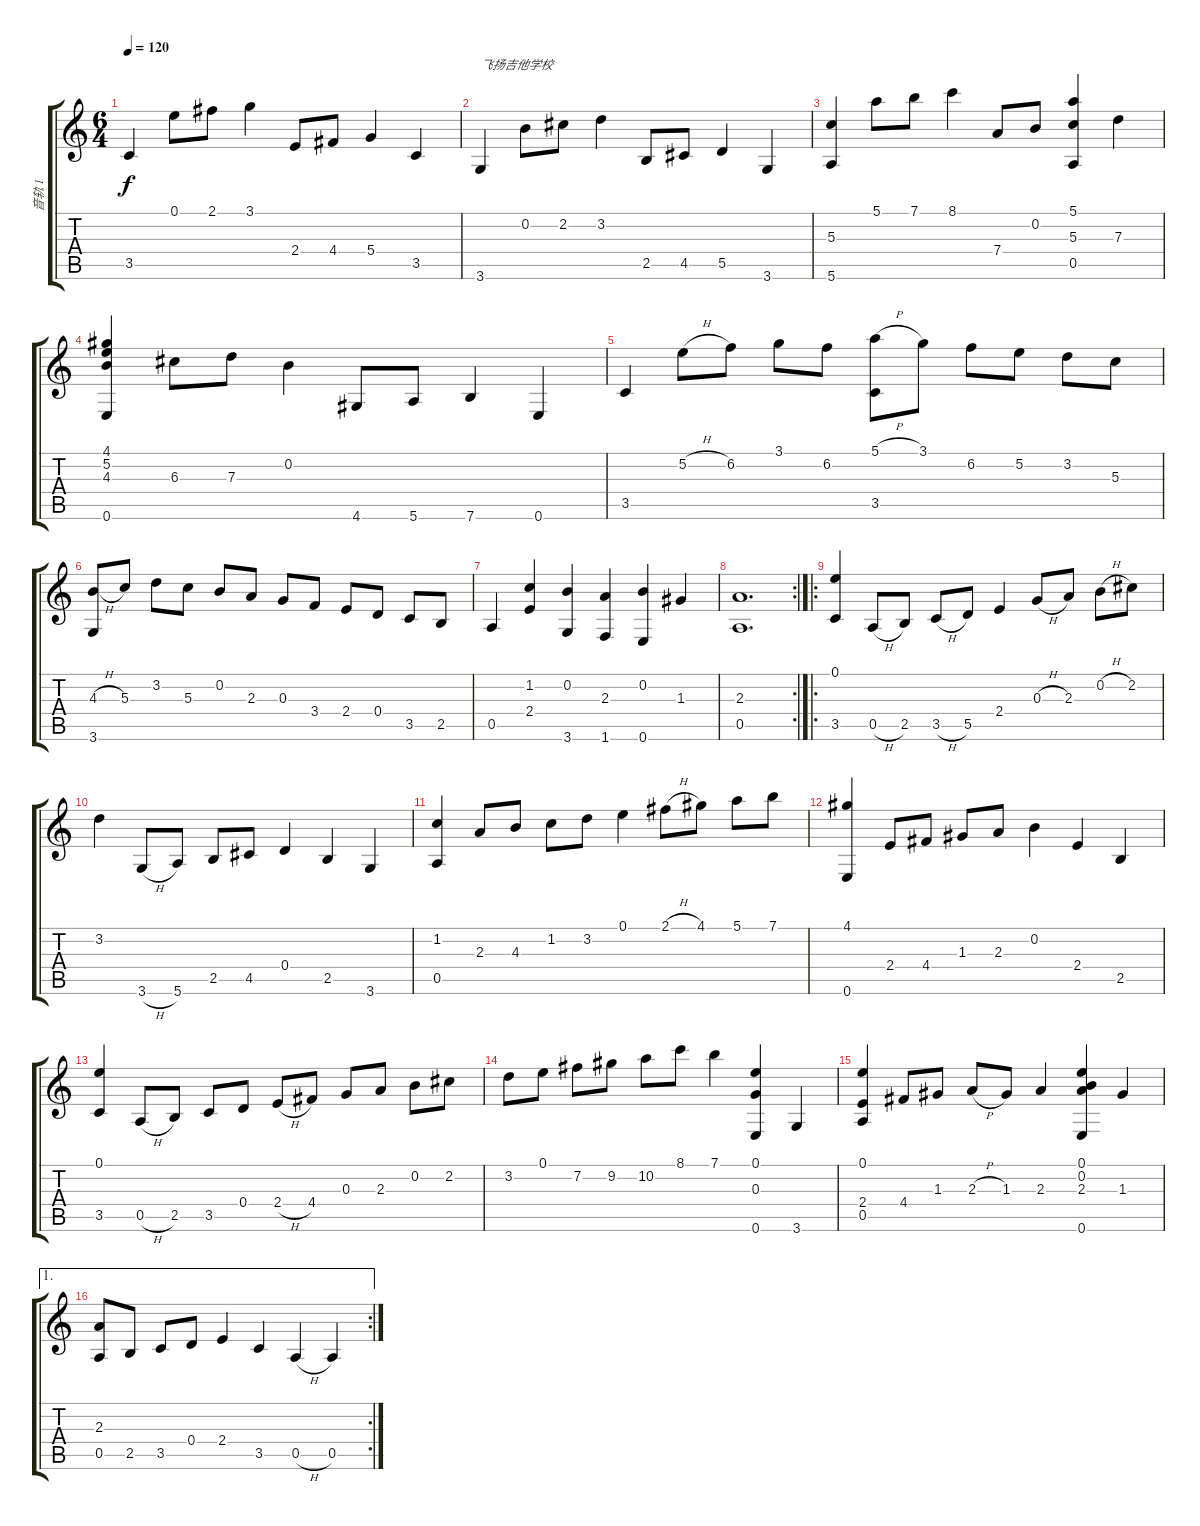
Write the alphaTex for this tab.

\track ("音轨 1" "音轨 1") {instrument acousticguitarsteel}
\staff {score tabs}
\tuning (E4 B3 G3 D3 A2 E2) {hide}
\ts (6 4)
\tempo 120
\clef g2
\ks c
3.5.4{dy f} 0.1.8 2.1.8 3.1.4 2.4.8 4.4.8 5.4.4 3.5.4 |
3.6.4{txt "飞扬吉他学校"} 0.2.8 2.2.8 3.2.4 2.5.8 4.5.8 5.5.4 3.6.4 |
(5.3 5.6).4{txt " "} 5.1.8 7.1.8 8.1.4 7.4.8 0.2.8 (5.1 5.3 0.5).4 7.3.4 |
(4.1 5.2 4.3 0.6).4 6.3.8 7.3.8 0.2.4 4.6.8 5.6.8 7.6.4 0.6.4 |
3.5.4 5.2{h}.8 6.2.8 3.1.8 6.2.8 (5.1{h} 3.5).8 3.1.8 6.2.8 5.2.8 3.2.8 5.3.8 |
(4.3{h} 3.6).8 5.3.8 3.2.8 5.3.8 0.2.8 2.3.8 0.3.8 3.4.8 2.4.8 0.4.8 3.5.8 2.5.8 |
0.5.4 (1.2 2.4).4 (0.2 3.6).4 (2.3 1.6).4 (0.2 0.6).4 1.3.4 |
\rc 2
(2.3 0.5).1{d} |
\ro
(0.1 3.5).4 0.5{h}.8 2.5.8 3.5{h}.8 5.5.8 2.4.4 0.3{h}.8 2.3.8 0.2{h}.8 2.2.8 |
3.2.4 3.6{h}.8 5.6.8 2.5.8 4.5.8 0.4.4 2.5.4 3.6.4 |
(1.2 0.5).4 2.3.8 4.3.8 1.2.8 3.2.8 0.1.4 2.1{h}.8 4.1.8 5.1.8 7.1.8 |
(4.1 0.6).4 2.4.8 4.4.8 1.3.8 2.3.8 0.2.4 2.4.4 2.5.4 |
(0.1 3.5).4 0.5{h}.8 2.5.8 3.5.8 0.4.8 2.4{h}.8 4.4.8 0.3.8 2.3.8 0.2.8 2.2.8 |
3.2.8 0.1.8 7.2.8 9.2.8 10.2.8 8.1.8 7.1.4 (0.1 0.3 0.6).4 3.6.4 |
(0.1 2.4 0.5).4 4.4.8 1.3.8 2.3{h}.8 1.3.8 2.3.4 (0.1 0.2 2.3 0.6).4 1.3.4 |
\ae 1
\rc 2
(2.3 0.5).8 2.5.8 3.5.8 0.4.8 2.4.4 3.5.4 0.5{h}.4 0.5.4
